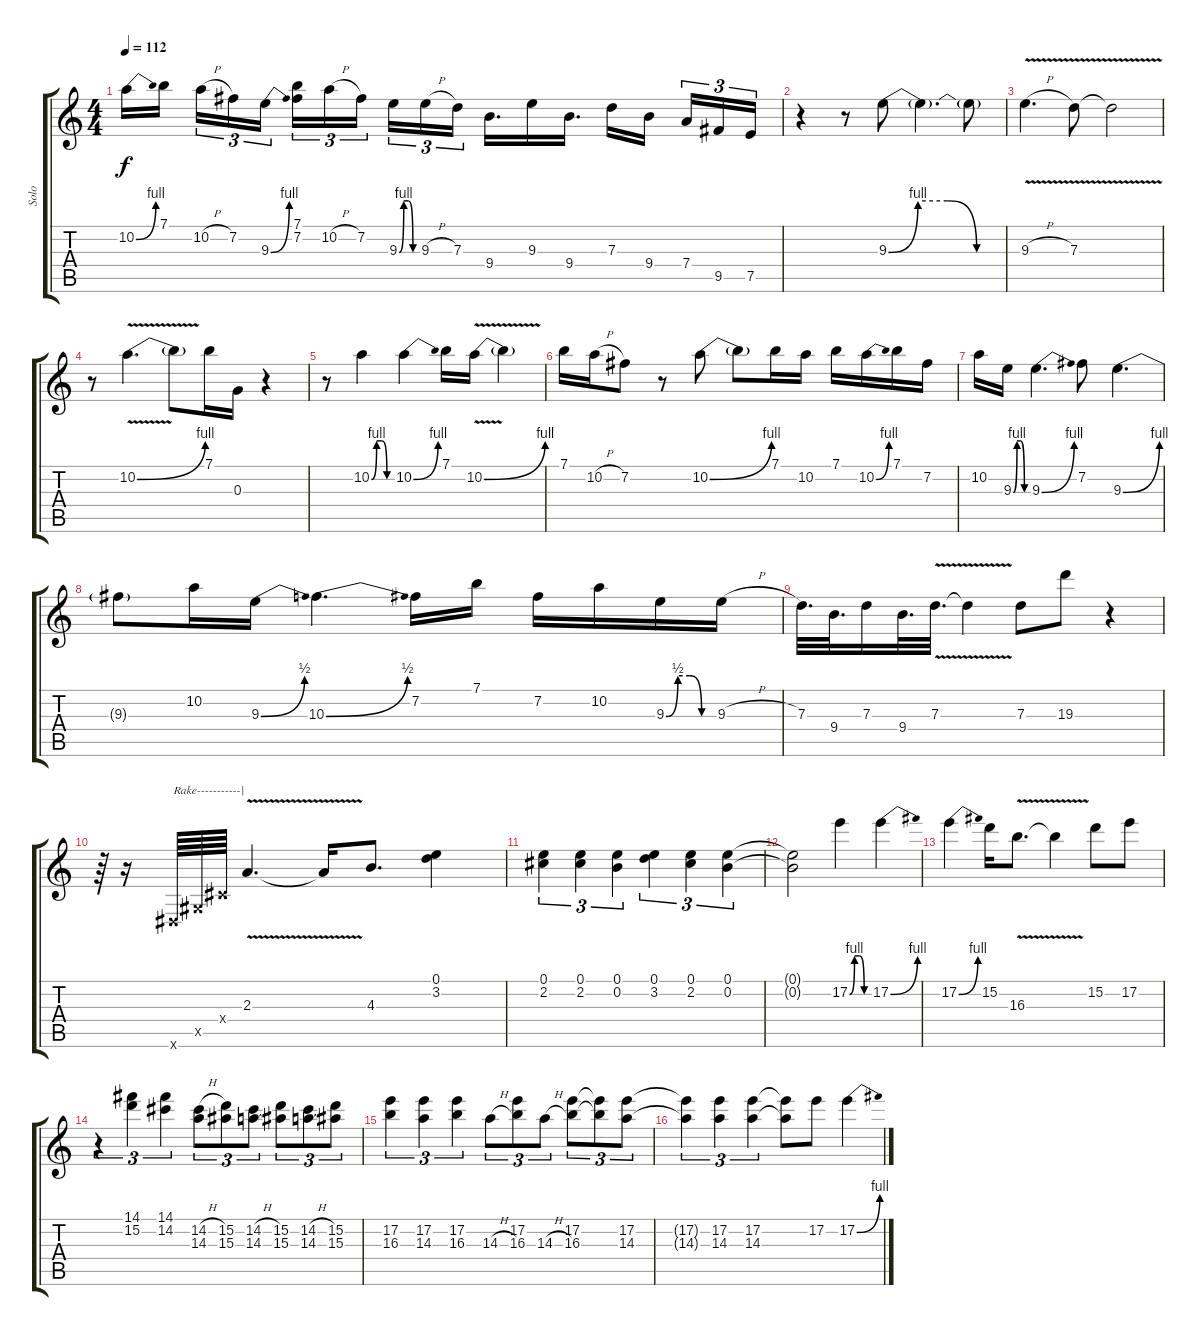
\track ("Solo" "Solo") {instrument distortionguitar}
\staff {score tabs}
\tuning (E4 B3 G3 D3 A2 E2) {hide}
\ts (4 4)
\tempo 112
\clef g2
\ks c
10.2{be (bend 0 0 60 4)}.16{dy f} 7.1.16{beam splitsecondary} 10.2{h}.16{tu (3 2)} 7.2.16{tu (3 2)} 9.3{be (bend 0 0 60 4)}.16{tu (3 2)} (7.1 7.2).16{tu (3 2)} 10.2{h}.16{tu (3 2)} 7.2.16{tu (3 2) beam splitsecondary} 9.3{be (custom 0 0 15 4 30 4 45 0 60 0)}.16{tu (3 2)} 9.3{h}.16{tu (3 2)} 7.3.16{tu (3 2)} 9.4.16{d} 9.3.16 9.4.16{d} 7.3.16 9.4.16{beam splitsecondary} 7.4.16{tu (3 2)} 9.5.16{tu (3 2)} 7.5.16{tu (3 2)} |
r.4 r.8 9.3{be (custom 0 0 15 4 30 4 45 0 60 0)}.8 9.3{t}.4{d} 9.3{t}.8 |
9.3{v h}.4{d} 7.3{v}.8 7.3{t}.2 |
r.8 10.2{be (bend 0 0 60 4) v}.4{d} 10.2{t}.8 7.1.16 0.3.16 r.4 |
r.8 10.2{be (custom 0 0 15 4 30 4 45 0 60 0)}.4 10.2{be (bend 0 0 60 4)}.4 7.1.16 10.2{be (bend 0 0 60 4) v}.16 10.2{t}.4 |
7.1.16 10.2{h}.16 7.2.8 r.8 10.2{be (bend 0 0 60 4)}.8 10.2{t}.8 7.1.16 10.2.16 7.1.16 10.2{be (bend 0 0 60 4)}.16 7.1.16 7.2.16 |
10.2.16 9.3{be (custom 0 0 15 4 30 4 45 0 60 0)}.16 9.3{be (bend 0 0 60 4)}.4{d} 7.2.8 9.3{be (bend 0 0 60 4)}.4{d} |
9.3{t}.8 10.2.16 9.3{be (bend 0 0 60 2)}.16 10.3{be (bend 0 0 60 2)}.4{d} 7.2.16 7.1.16 7.2.16 10.2.16 9.3{be (custom 0 0 15 2 30 2 45 0 60 0)}.16 9.3{h}.16 |
7.3.32{d} 9.4.32{d} 7.3.16 9.4.32{d} 7.3{v}.32{d} 7.3{t}.4 7.3.8 19.3.8 r.4 |
r.64 r.16 -1.6{x}.64{txt "Rake-----------|"} -1.5{x}.64 -1.4{x}.64 2.3{v}.4{d} 2.3{t}.16 4.3.8{d} (0.1 3.2).4 |
(0.1 2.2).4{tu (3 2)} (0.1 2.2).4{tu (3 2)} (0.1 0.2).4{tu (3 2)} (0.1 3.2).4{tu (3 2)} (0.1 2.2).4{tu (3 2)} (0.1 0.2).4{tu (3 2)} |
(0.1{t} 0.2{t}).2 17.2{be (custom 0 0 15 4 30 4 45 0 60 0)}.4 17.2{be (bend 0 0 60 4)}.4 |
17.2{be (bend 0 0 60 4)}.4 15.2.16 16.3{v}.8{d} 16.3{t}.4 15.2.8 17.2.8 |
r.4{tu (3 2)} (14.1 15.2).4{tu (3 2)} (14.1 14.2).4{tu (3 2)} (14.2{h} 14.3).8{tu (3 2)} (15.2 15.3).8{tu (3 2)} (14.2{h} 14.3{h}).8{tu (3 2)} (15.2 15.3).8{tu (3 2)} (14.2{h} 14.3{h}).8{tu (3 2)} (15.2 15.3).8{tu (3 2)} |
(17.2 16.3).4{tu (3 2)} (17.2 14.3).4{tu (3 2)} (17.2 16.3).4{tu (3 2)} 14.3{h}.8{tu (3 2)} (17.2 16.3).8{tu (3 2)} 14.3{h}.8{tu (3 2)} (17.2 16.3).8{tu (3 2)} (17.2{t} 16.3{t}).8{tu (3 2)} (17.2 14.3).8{tu (3 2)} |
(17.2{t} 14.3{t}).4{tu (3 2)} (17.2 14.3).4{tu (3 2)} (17.2 14.3).4{tu (3 2)} (17.2{t} 14.3{t}).8 17.2.8 17.2{be (bend 0 0 60 4)}.4
